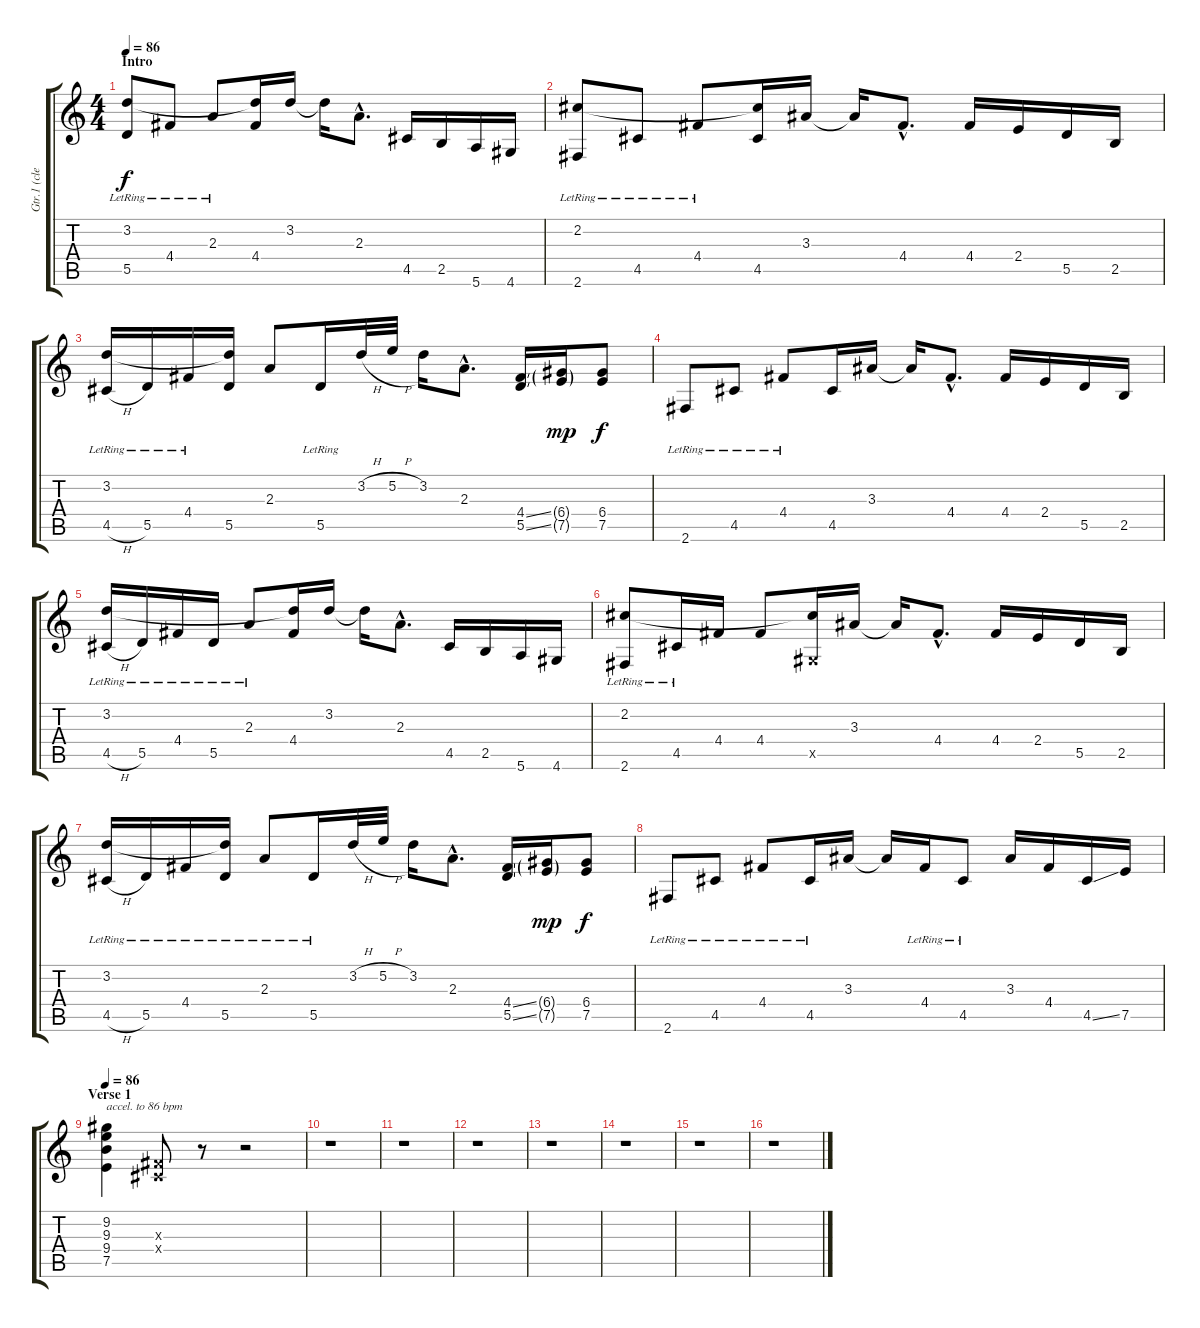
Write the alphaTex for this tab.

\track ("Gtr.1 (clean)" "Gtr.1 (cle") {instrument electricguitarclean}
\staff {score tabs}
\tuning (E4 B3 G3 D3 A2 E2) {hide}
\ts (4 4)
\section ("" "Intro")
\tempo 86
\tempo 68
\tempo 86
\clef g2
\ks c
(3.2{lr} 5.5{lr}).8{dy f instrument electricguitarclean} 4.4{lr}.8 2.3{lr}.8 (3.2{t} 4.4).16 3.2.16 3.2{t}.16 2.3{hac}.8{d} 4.5.16 2.5.16 5.6.16 4.6.16 |
(2.2{lr} 2.6{lr}).8 4.5{lr}.8 4.4{lr}.8 (2.2{t} 4.5).16 3.3.16 3.3{t}.16 4.4{hac}.8{d} 4.4.16 2.4.16 5.5.16 2.5.16 |
(3.2{lr} 4.5{h}).16 5.5{lr}.16 4.4{lr}.16 (3.2{t} 5.5).16 2.3.8 5.5{lr}.16 3.2{h}.32 5.2{h}.32 3.2.16 2.3{hac}.8{d} (4.4{ss} 5.5{ss}).16 (6.4{g} 7.5{g}).16{dy mp} (6.4 7.5).8{dy f} |
2.6{lr}.8 4.5{lr}.8 4.4{lr}.8 4.5.16 3.3.16 3.3{t}.16 4.4{hac}.8{d} 4.4.16 2.4.16 5.5.16 2.5.16 |
(3.2{lr} 4.5{h}).16 5.5{lr}.16 4.4{lr}.16 5.5{lr}.16 2.3{lr}.8 (3.2{t} 4.4).16 3.2.16 3.2{t}.16 2.3{hac}.8{d} 4.5.16 2.5.16 5.6.16 4.6.16 |
(2.2{lr} 2.6{lr}).8 4.5{lr}.16 4.4.16 4.4.8 (2.2{t} -1.5{x}).16 3.3.16 3.3{t}.16 4.4{hac}.8{d} 4.4.16 2.4.16 5.5.16 2.5.16 |
(3.2{lr} 4.5{h}).16 5.5{lr}.16 4.4{lr}.16 (3.2{t} 5.5{lr}).16 2.3{lr}.8 5.5{lr}.16 3.2{h}.32 5.2{h}.32 3.2.16 2.3{hac}.8{d} (4.4{ss} 5.5{ss}).16 (6.4{g} 7.5{g}).16{dy mp} (6.4 7.5).8{dy f} |
2.6{lr}.8 4.5{lr}.8 4.4{lr}.8 4.5{lr}.16 3.3.16 3.3{t}.16 4.4{lr}.16 4.5{lr}.8 3.3.16 4.4.16 4.5{ss}.16 7.5.16 |
\section ("" "Verse 1")
\tempo 86
(9.2 9.3 9.4 7.5).4{txt "accel. to 86 bpm"} (-1.3{x} -1.4{x}).8 r.8 r.2 |
r.1 |
r.1 |
r.1 |
r.1 |
r.1 |
r.1 |
r.1
